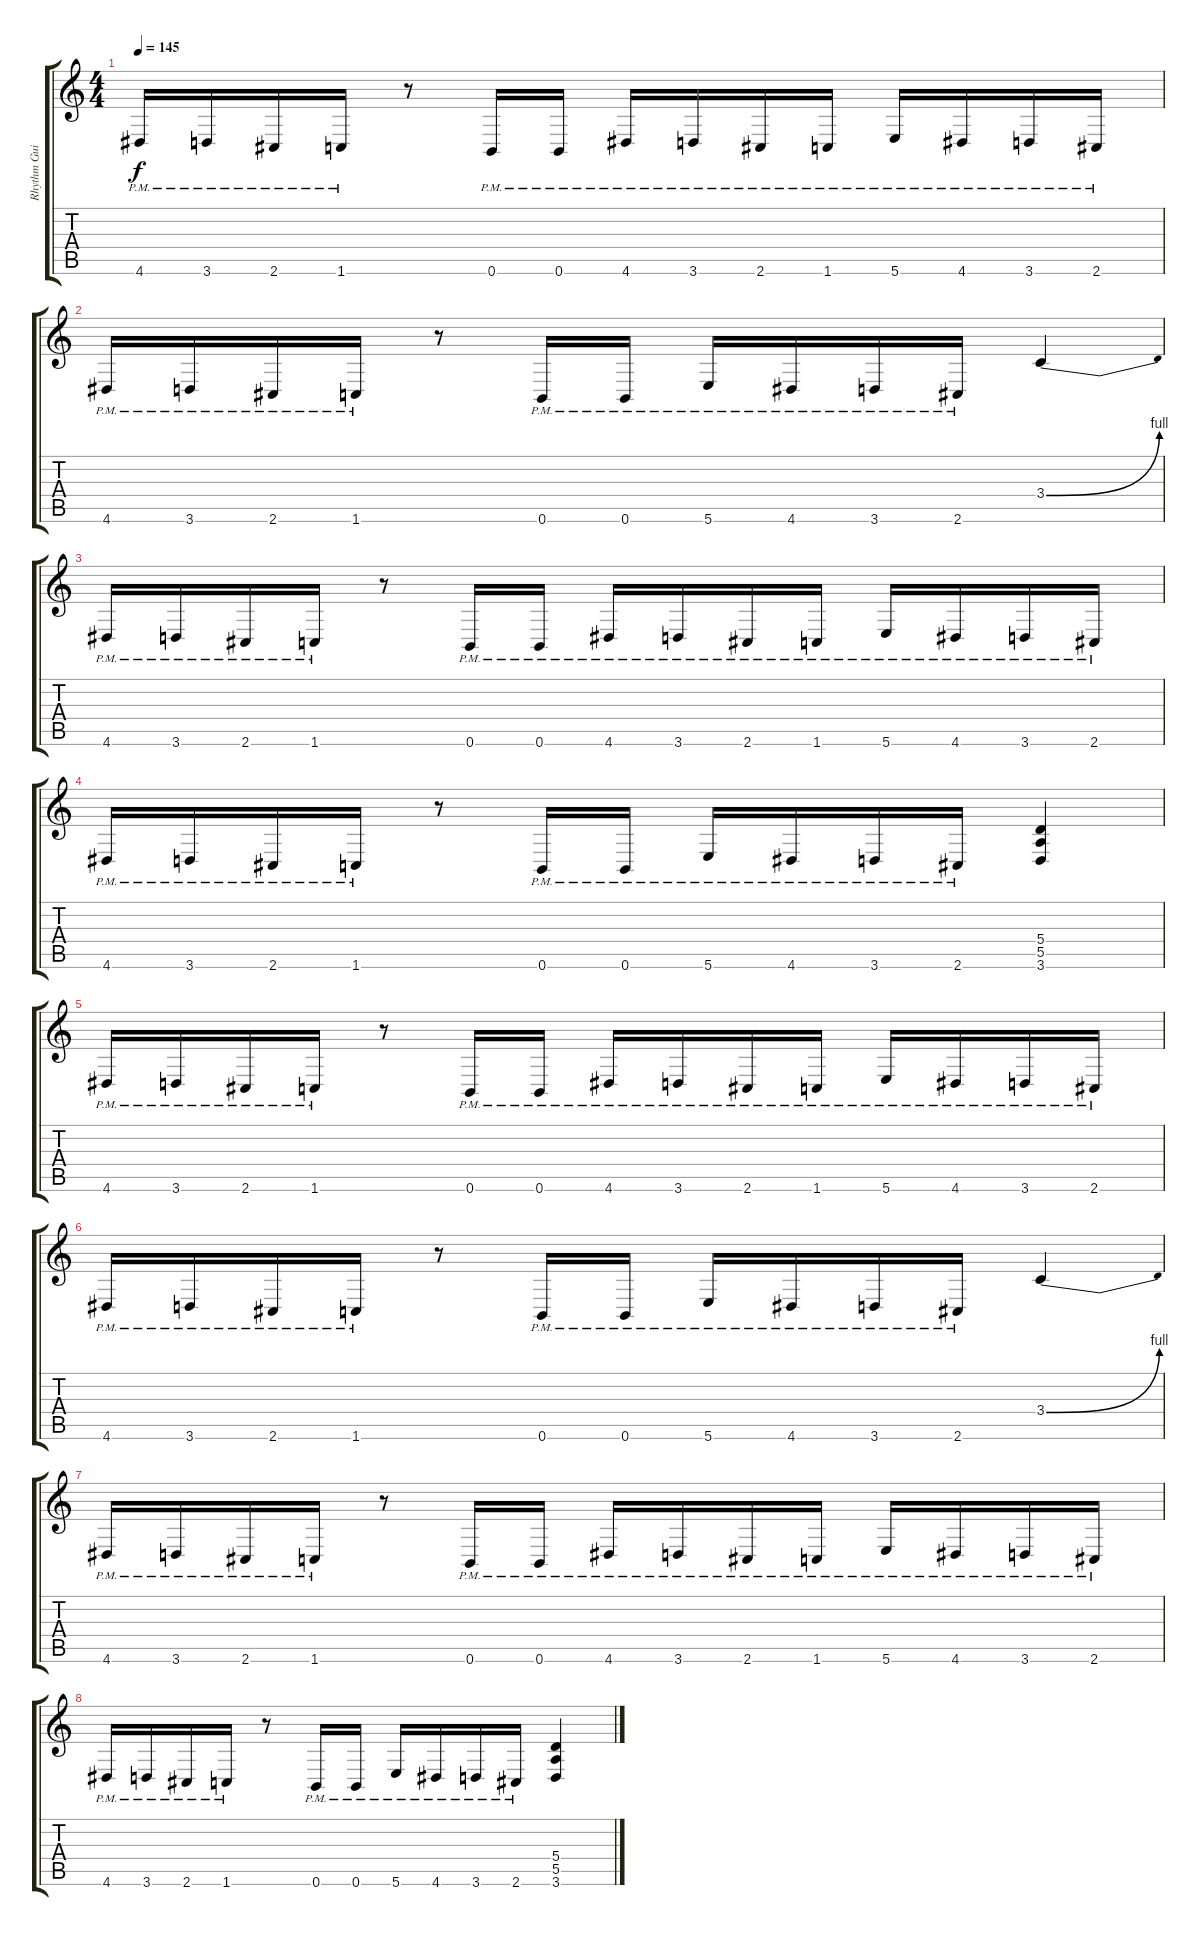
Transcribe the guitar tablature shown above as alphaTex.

\track ("Rhythm Guitar" "Rhythm Gui") {instrument distortionguitar}
\staff {score tabs}
\tuning (B3 Gb3 D3 A2 E2 B1) {hide}
\ts (4 4)
\tempo 145
\clef g2
\ks c
4.6{pm}.16{dy f} 3.6{pm}.16 2.6{pm}.16 1.6{pm}.16 r.8 0.6{pm}.16 0.6{pm}.16 4.6{pm}.16 3.6{pm}.16 2.6{pm}.16 1.6{pm}.16 5.6{pm}.16 4.6{pm}.16 3.6{pm}.16 2.6{pm}.16 |
4.6{pm}.16 3.6{pm}.16 2.6{pm}.16 1.6{pm}.16 r.8 0.6{pm}.16 0.6{pm}.16 5.6{pm}.16 4.6{pm}.16 3.6{pm}.16 2.6{pm}.16 3.4{be (bend 0 0 60 4)}.4 |
4.6{pm}.16 3.6{pm}.16 2.6{pm}.16 1.6{pm}.16 r.8 0.6{pm}.16 0.6{pm}.16 4.6{pm}.16 3.6{pm}.16 2.6{pm}.16 1.6{pm}.16 5.6{pm}.16 4.6{pm}.16 3.6{pm}.16 2.6{pm}.16 |
4.6{pm}.16 3.6{pm}.16 2.6{pm}.16 1.6{pm}.16 r.8 0.6{pm}.16 0.6{pm}.16 5.6{pm}.16 4.6{pm}.16 3.6{pm}.16 2.6{pm}.16 (5.4 5.5 3.6).4 |
4.6{pm}.16 3.6{pm}.16 2.6{pm}.16 1.6{pm}.16 r.8 0.6{pm}.16 0.6{pm}.16 4.6{pm}.16 3.6{pm}.16 2.6{pm}.16 1.6{pm}.16 5.6{pm}.16 4.6{pm}.16 3.6{pm}.16 2.6{pm}.16 |
4.6{pm}.16 3.6{pm}.16 2.6{pm}.16 1.6{pm}.16 r.8 0.6{pm}.16 0.6{pm}.16 5.6{pm}.16 4.6{pm}.16 3.6{pm}.16 2.6{pm}.16 3.4{be (bend 0 0 60 4)}.4 |
4.6{pm}.16 3.6{pm}.16 2.6{pm}.16 1.6{pm}.16 r.8 0.6{pm}.16 0.6{pm}.16 4.6{pm}.16 3.6{pm}.16 2.6{pm}.16 1.6{pm}.16 5.6{pm}.16 4.6{pm}.16 3.6{pm}.16 2.6{pm}.16 |
4.6{pm}.16 3.6{pm}.16 2.6{pm}.16 1.6{pm}.16 r.8 0.6{pm}.16 0.6{pm}.16 5.6{pm}.16 4.6{pm}.16 3.6{pm}.16 2.6{pm}.16 (5.4 5.5 3.6).4
